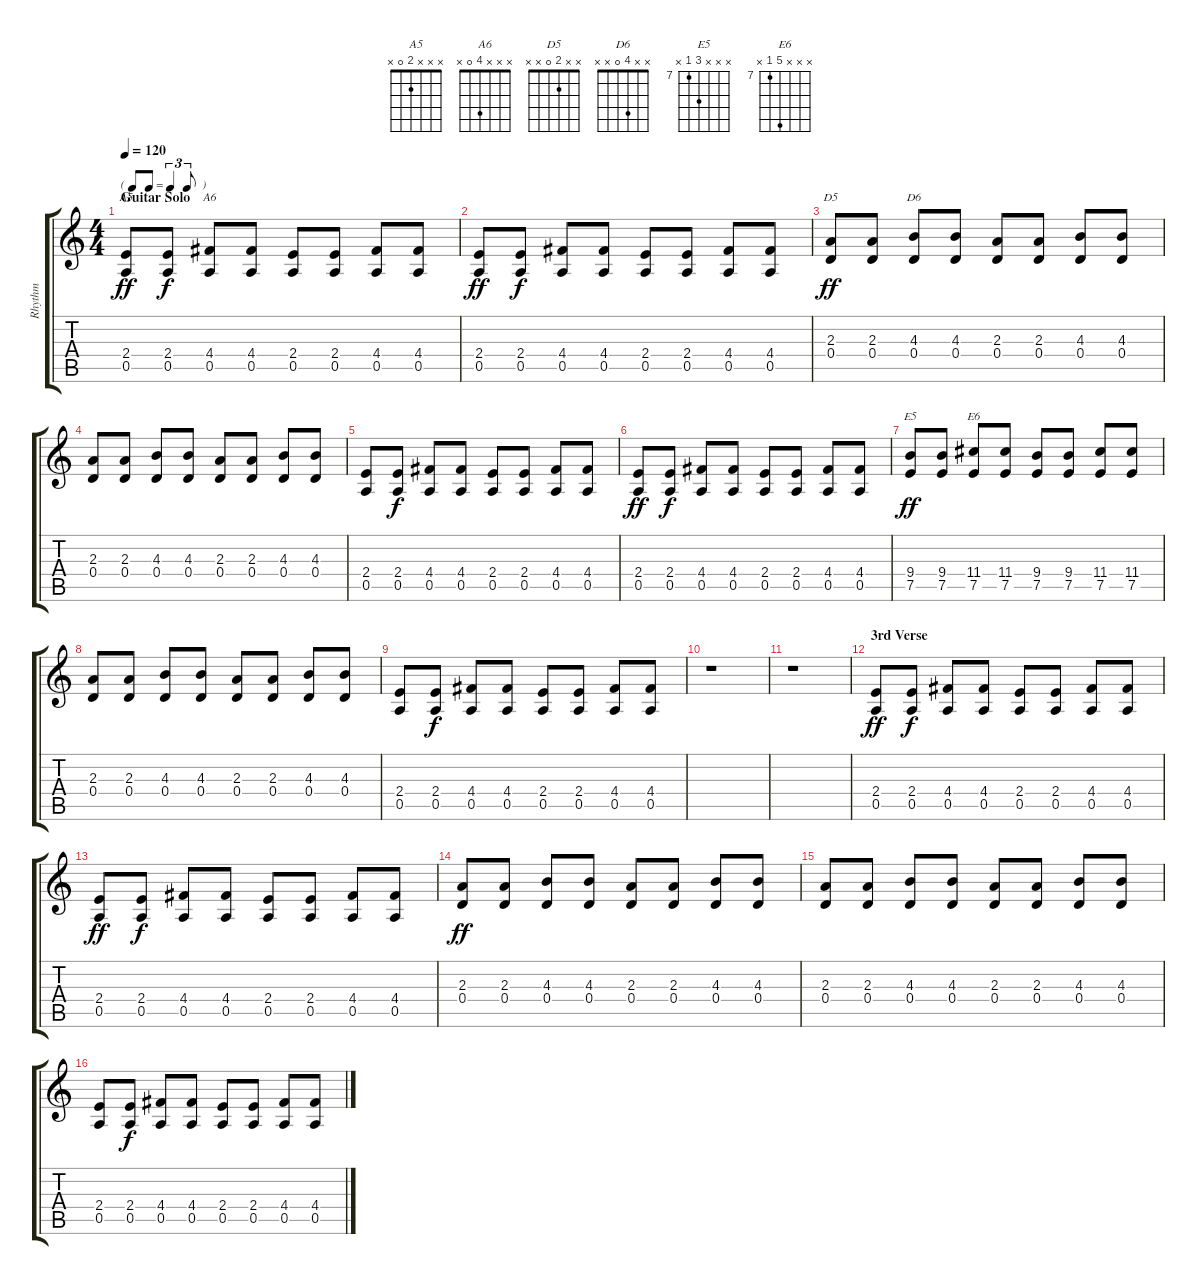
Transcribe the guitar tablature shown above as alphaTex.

\track ("Rhythm" "Rhythm") {instrument electricguitarclean}
\staff {score tabs}
\tuning (E4 B3 G3 D3 A2 E2) {hide}
\chord ("A5" x x x 2 0 x)
\chord ("A6" x x x 4 0 x)
\chord ("D5" x x 2 0 x x)
\chord ("D6" x x 4 0 x x)
\chord ("E5" x x x 9 7 x) {firstfret 7}
\chord ("E6" x x x 11 7 x) {firstfret 7}
\ts (4 4)
\tf triplet8th
\section ("" "Guitar Solo")
\tempo 120
\clef g2
\ks c
(2.4 0.5).8{ch "A5" dy ff} (2.4 0.5).8{dy f} (4.4 0.5).8{ch "A6"} (4.4 0.5).8 (2.4 0.5).8 (2.4 0.5).8 (4.4 0.5).8 (4.4 0.5).8 |
(2.4 0.5).8{dy ff} (2.4 0.5).8{dy f} (4.4 0.5).8 (4.4 0.5).8 (2.4 0.5).8 (2.4 0.5).8 (4.4 0.5).8 (4.4 0.5).8 |
(2.3 0.4).8{ch "D5" dy ff} (2.3 0.4).8 (4.3 0.4).8{ch "D6"} (4.3 0.4).8 (2.3 0.4).8 (2.3 0.4).8 (4.3 0.4).8 (4.3 0.4).8 |
(2.3 0.4).8 (2.3 0.4).8 (4.3 0.4).8 (4.3 0.4).8 (2.3 0.4).8 (2.3 0.4).8 (4.3 0.4).8 (4.3 0.4).8 |
(2.4 0.5).8 (2.4 0.5).8{dy f} (4.4 0.5).8 (4.4 0.5).8 (2.4 0.5).8 (2.4 0.5).8 (4.4 0.5).8 (4.4 0.5).8 |
(2.4 0.5).8{dy ff} (2.4 0.5).8{dy f} (4.4 0.5).8 (4.4 0.5).8 (2.4 0.5).8 (2.4 0.5).8 (4.4 0.5).8 (4.4 0.5).8 |
(9.4 7.5).8{ch "E5" dy ff} (9.4 7.5).8 (11.4 7.5).8{ch "E6"} (11.4 7.5).8 (9.4 7.5).8 (9.4 7.5).8 (11.4 7.5).8 (11.4 7.5).8 |
(2.3 0.4).8 (2.3 0.4).8 (4.3 0.4).8 (4.3 0.4).8 (2.3 0.4).8 (2.3 0.4).8 (4.3 0.4).8 (4.3 0.4).8 |
(2.4 0.5).8 (2.4 0.5).8{dy f} (4.4 0.5).8 (4.4 0.5).8 (2.4 0.5).8 (2.4 0.5).8 (4.4 0.5).8 (4.4 0.5).8 |
r.1 |
r.1 |
\section ("" "3rd Verse")
(2.4 0.5).8{dy ff} (2.4 0.5).8{dy f} (4.4 0.5).8 (4.4 0.5).8 (2.4 0.5).8 (2.4 0.5).8 (4.4 0.5).8 (4.4 0.5).8 |
(2.4 0.5).8{dy ff} (2.4 0.5).8{dy f} (4.4 0.5).8 (4.4 0.5).8 (2.4 0.5).8 (2.4 0.5).8 (4.4 0.5).8 (4.4 0.5).8 |
(2.3 0.4).8{dy ff} (2.3 0.4).8 (4.3 0.4).8 (4.3 0.4).8 (2.3 0.4).8 (2.3 0.4).8 (4.3 0.4).8 (4.3 0.4).8 |
(2.3 0.4).8 (2.3 0.4).8 (4.3 0.4).8 (4.3 0.4).8 (2.3 0.4).8 (2.3 0.4).8 (4.3 0.4).8 (4.3 0.4).8 |
(2.4 0.5).8 (2.4 0.5).8{dy f} (4.4 0.5).8 (4.4 0.5).8 (2.4 0.5).8 (2.4 0.5).8 (4.4 0.5).8 (4.4 0.5).8
